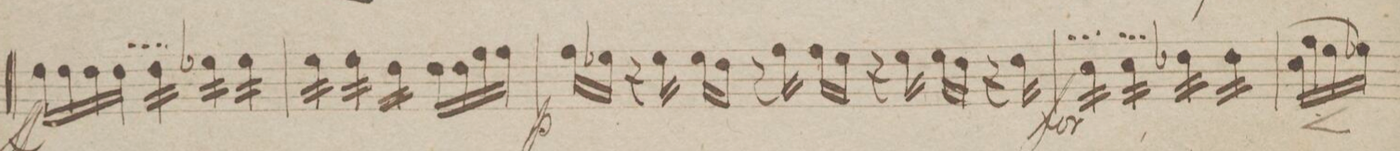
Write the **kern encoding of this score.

**kern	**dynam
*I"Violio 1mo	*
*clefG2	*
*k[b-]	*
*met(c)	*
*M4/4	*
16dd\LL	ff
16dd\	.
16dd\	.
16dd\JJ	.
*tremolo	*
16dd'\LL	.
16dd'\	.
16dd'\	.
16dd'\JJ	.
16ee-X\LL	.
16ee-\	.
16ee-\	.
16ee-\JJ	.
16ee-\LL	.
16ee-\	.
16ee-\	.
16ee-\JJ	.
=17	=17
16ee\LL	.
16ee\	.
16ee\	.
16ee\JJ	.
16ee\LL	.
16ee\	.
16ee\	.
16ee\JJ	.
16dd\LL	.
16dd\	.
16dd\	.
16dd\JJ	.
*Xtremolo	*
16dd\LL	.
16dd\	.
16ff\	.
16ff\JJ	.
=18	=18
16ff\LL	p
16ee-X\JJ	.
16r	.
16ee-\	.
16ee-\LL	.
16dd\JJ	.
16r	.
16ff\	.
16ff\LL	.
16ee-\JJ	.
16r	.
16ee-\	.
16ee-\LL	.
16dd\JJ	.
16r	.
16dd\	.
=19	=19
*tremolo	*
16cc'\LL	f
16cc'\	.
16cc'\	.
16cc'\JJ	.
16cc'\LL	.
16cc'\	.
16cc'\	.
16cc'\JJ	.
16dd-X\LL	.
16dd-\	.
16dd-\	.
16dd-\JJ	.
16dd-\LL	.
16dd-\	.
16dd-\	.
16dd-\JJ	.
*Xtremolo	*
=20	=20
16cc\LL	<
16ff\	.
16ee\	.
16ee-X\JJ	[
*-	*-
